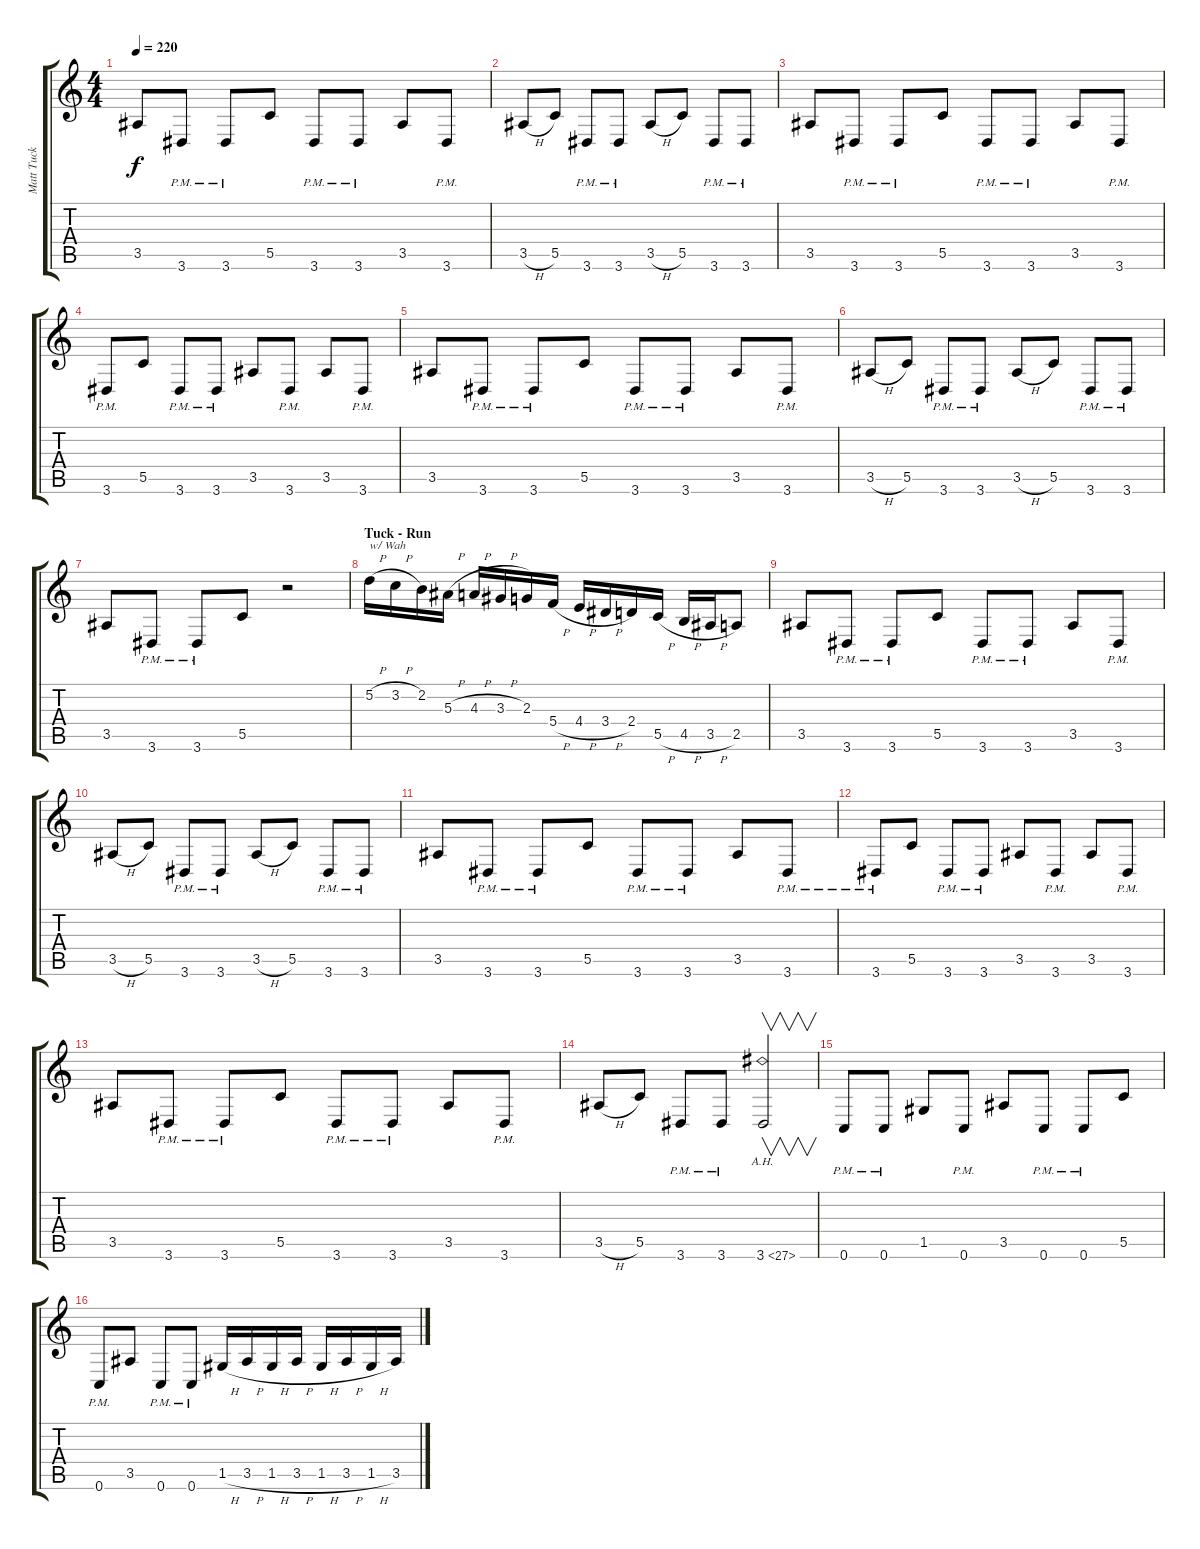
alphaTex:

\track ("Matt Tuck" "Matt Tuck") {instrument distortionguitar}
\staff {score tabs}
\tuning (D4 A3 F3 C3 G2 C2) {hide}
\ts (4 4)
\tempo 220
\clef g2
\ks c
3.5.8{dy f} 3.6{pm}.8 3.6{pm}.8 5.5.8 3.6{pm}.8 3.6{pm}.8 3.5.8 3.6{pm}.8 |
3.5{h}.8 5.5.8 3.6{pm}.8 3.6{pm}.8 3.5{h}.8 5.5.8 3.6{pm}.8 3.6{pm}.8 |
3.5.8 3.6{pm}.8 3.6{pm}.8 5.5.8 3.6{pm}.8 3.6{pm}.8 3.5.8 3.6{pm}.8 |
3.6{pm}.8 5.5.8 3.6{pm}.8 3.6{pm}.8 3.5.8 3.6{pm}.8 3.5.8 3.6{pm}.8 |
3.5.8 3.6{pm}.8 3.6{pm}.8 5.5.8 3.6{pm}.8 3.6{pm}.8 3.5.8 3.6{pm}.8 |
3.5{h}.8 5.5.8 3.6{pm}.8 3.6{pm}.8 3.5{h}.8 5.5.8 3.6{pm}.8 3.6{pm}.8 |
3.5.8 3.6{pm}.8 3.6{pm}.8 5.5.8 r.2 |
\section ("" "Tuck - Run")
5.2{h}.16{txt "w/ Wah" instrument distortionguitar} 3.2{h}.16 2.2.16 5.3{h}.16 4.3{h}.16 3.3{h}.16 2.3.16 5.4{h}.16 4.4{h}.16 3.4{h}.16 2.4.16 5.5{h}.16 4.5{h}.16 3.5{h}.16 2.5.8 |
3.5.8{instrument distortionguitar} 3.6{pm}.8 3.6{pm}.8 5.5.8 3.6{pm}.8 3.6{pm}.8 3.5.8 3.6{pm}.8 |
3.5{h}.8 5.5.8 3.6{pm}.8 3.6{pm}.8 3.5{h}.8 5.5.8 3.6{pm}.8 3.6{pm}.8 |
3.5.8 3.6{pm}.8 3.6{pm}.8 5.5.8 3.6{pm}.8 3.6{pm}.8 3.5.8 3.6{pm}.8 |
3.6{pm}.8 5.5.8 3.6{pm}.8 3.6{pm}.8 3.5.8 3.6{pm}.8 3.5.8 3.6{pm}.8 |
3.5.8 3.6{pm}.8 3.6{pm}.8 5.5.8 3.6{pm}.8 3.6{pm}.8 3.5.8 3.6{pm}.8 |
3.5{h}.8 5.5.8 3.6{pm}.8 3.6{pm}.8 3.6{ah 24}.2{v} |
0.6{pm}.8 0.6{pm}.8 1.5.8 0.6{pm}.8 3.5.8 0.6{pm}.8 0.6{pm}.8 5.5.8 |
0.6{pm}.8 3.5.8 0.6{pm}.8 0.6{pm}.8 1.5{h}.16 3.5{h}.16 1.5{h}.16 3.5{h}.16 1.5{h}.16 3.5{h}.16 1.5{h}.16 3.5.16
